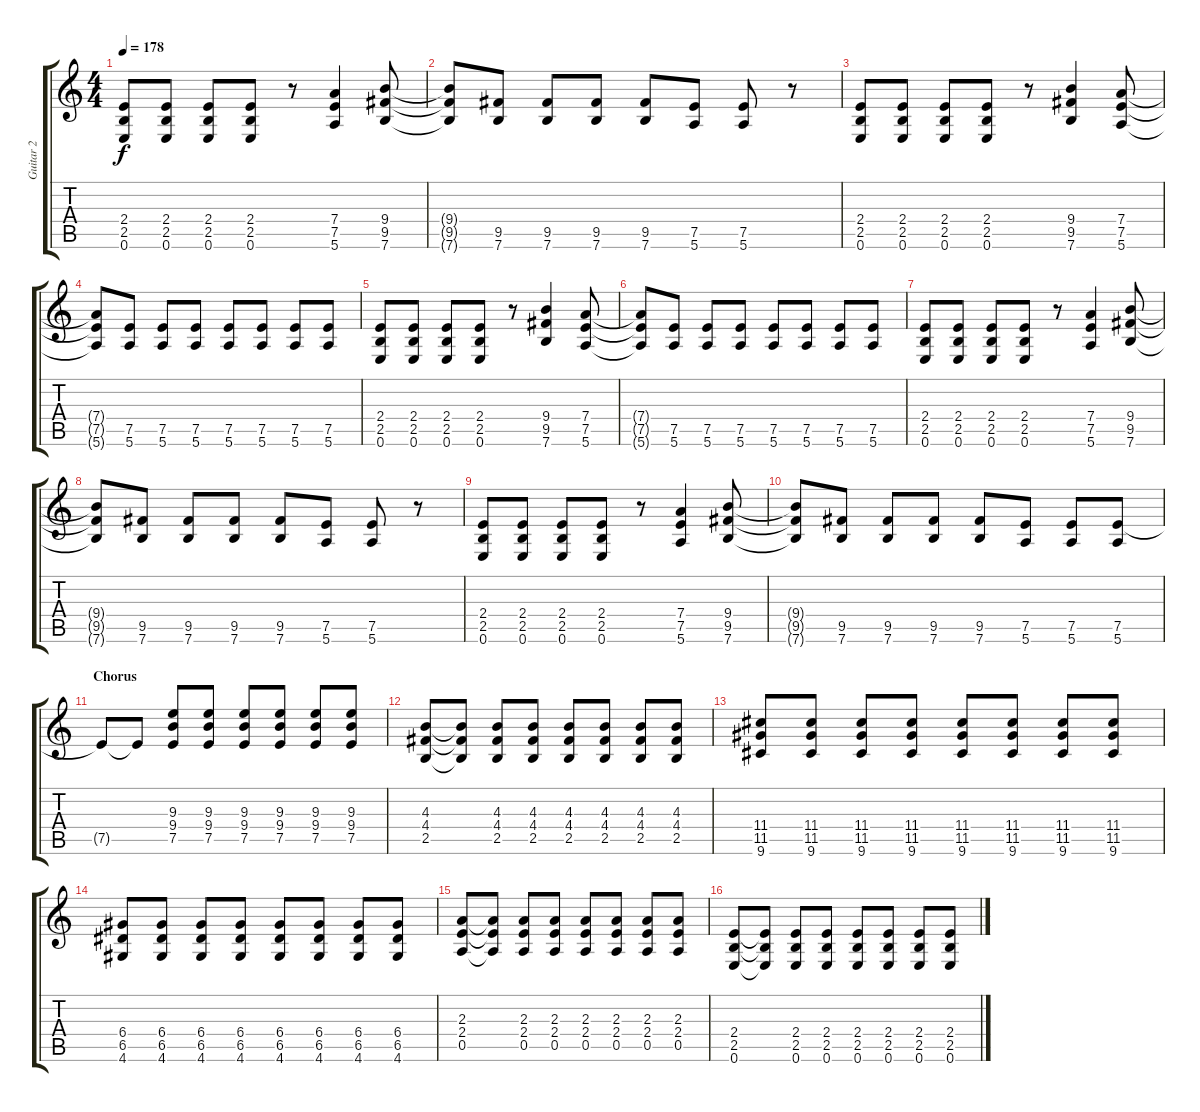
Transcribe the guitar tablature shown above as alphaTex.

\track ("Guitar 2" "Guitar 2") {instrument overdrivenguitar}
\staff {score tabs}
\tuning (E4 B3 G3 D3 A2 E2) {hide}
\ts (4 4)
\tempo 178
\clef g2
\ks c
(2.4 2.5 0.6).8{dy f} (2.4 2.5 0.6).8 (2.4 2.5 0.6).8 (2.4 2.5 0.6).8 r.8 (7.4 7.5 5.6).4 (9.4 9.5 7.6).8 |
(9.4{t} 9.5{t} 7.6{t}).8 (9.5 7.6).8 (9.5 7.6).8 (9.5 7.6).8 (9.5 7.6).8 (7.5 5.6).8 (7.5 5.6).8 r.8 |
(2.4 2.5 0.6).8 (2.4 2.5 0.6).8 (2.4 2.5 0.6).8 (2.4 2.5 0.6).8 r.8 (9.4 9.5 7.6).4 (7.4 7.5 5.6).8 |
(7.4{t} 7.5{t} 5.6{t}).8 (7.5 5.6).8 (7.5 5.6).8 (7.5 5.6).8 (7.5 5.6).8 (7.5 5.6).8 (7.5 5.6).8 (7.5 5.6).8 |
(2.4 2.5 0.6).8 (2.4 2.5 0.6).8 (2.4 2.5 0.6).8 (2.4 2.5 0.6).8 r.8 (9.4 9.5 7.6).4 (7.4 7.5 5.6).8 |
(7.4{t} 7.5{t} 5.6{t}).8 (7.5 5.6).8 (7.5 5.6).8 (7.5 5.6).8 (7.5 5.6).8 (7.5 5.6).8 (7.5 5.6).8 (7.5 5.6).8 |
(2.4 2.5 0.6).8 (2.4 2.5 0.6).8 (2.4 2.5 0.6).8 (2.4 2.5 0.6).8 r.8 (7.4 7.5 5.6).4 (9.4 9.5 7.6).8 |
(9.4{t} 9.5{t} 7.6{t}).8 (9.5 7.6).8 (9.5 7.6).8 (9.5 7.6).8 (9.5 7.6).8 (7.5 5.6).8 (7.5 5.6).8 r.8 |
(2.4 2.5 0.6).8 (2.4 2.5 0.6).8 (2.4 2.5 0.6).8 (2.4 2.5 0.6).8 r.8 (7.4 7.5 5.6).4 (9.4 9.5 7.6).8 |
(9.4{t} 9.5{t} 7.6{t}).8 (9.5 7.6).8 (9.5 7.6).8 (9.5 7.6).8 (9.5 7.6).8 (7.5 5.6).8 (7.5 5.6).8 (7.5 5.6).8 |
\section ("" "Chorus")
7.5{t}.8 7.5{t}.8 (9.3 9.4 7.5).8 (9.3 9.4 7.5).8 (9.3 9.4 7.5).8 (9.3 9.4 7.5).8 (9.3 9.4 7.5).8 (9.3 9.4 7.5).8 |
(4.3 4.4 2.5).8 (4.3{t} 4.4{t} 2.5{t}).8 (4.3 4.4 2.5).8 (4.3 4.4 2.5).8 (4.3 4.4 2.5).8 (4.3 4.4 2.5).8 (4.3 4.4 2.5).8 (4.3 4.4 2.5).8 |
(11.4 11.5 9.6).8 (11.4 11.5 9.6).8 (11.4 11.5 9.6).8 (11.4 11.5 9.6).8 (11.4 11.5 9.6).8 (11.4 11.5 9.6).8 (11.4 11.5 9.6).8 (11.4 11.5 9.6).8 |
(6.4 6.5 4.6).8 (6.4 6.5 4.6).8 (6.4 6.5 4.6).8 (6.4 6.5 4.6).8 (6.4 6.5 4.6).8 (6.4 6.5 4.6).8 (6.4 6.5 4.6).8 (6.4 6.5 4.6).8 |
(2.3 2.4 0.5).8 (2.3{t} 2.4{t} 0.5{t}).8 (2.3 2.4 0.5).8 (2.3 2.4 0.5).8 (2.3 2.4 0.5).8 (2.3 2.4 0.5).8 (2.3 2.4 0.5).8 (2.3 2.4 0.5).8 |
(2.4 2.5 0.6).8 (2.4{t} 2.5{t} 0.6{t}).8 (2.4 2.5 0.6).8 (2.4 2.5 0.6).8 (2.4 2.5 0.6).8 (2.4 2.5 0.6).8 (2.4 2.5 0.6).8 (2.4 2.5 0.6).8
